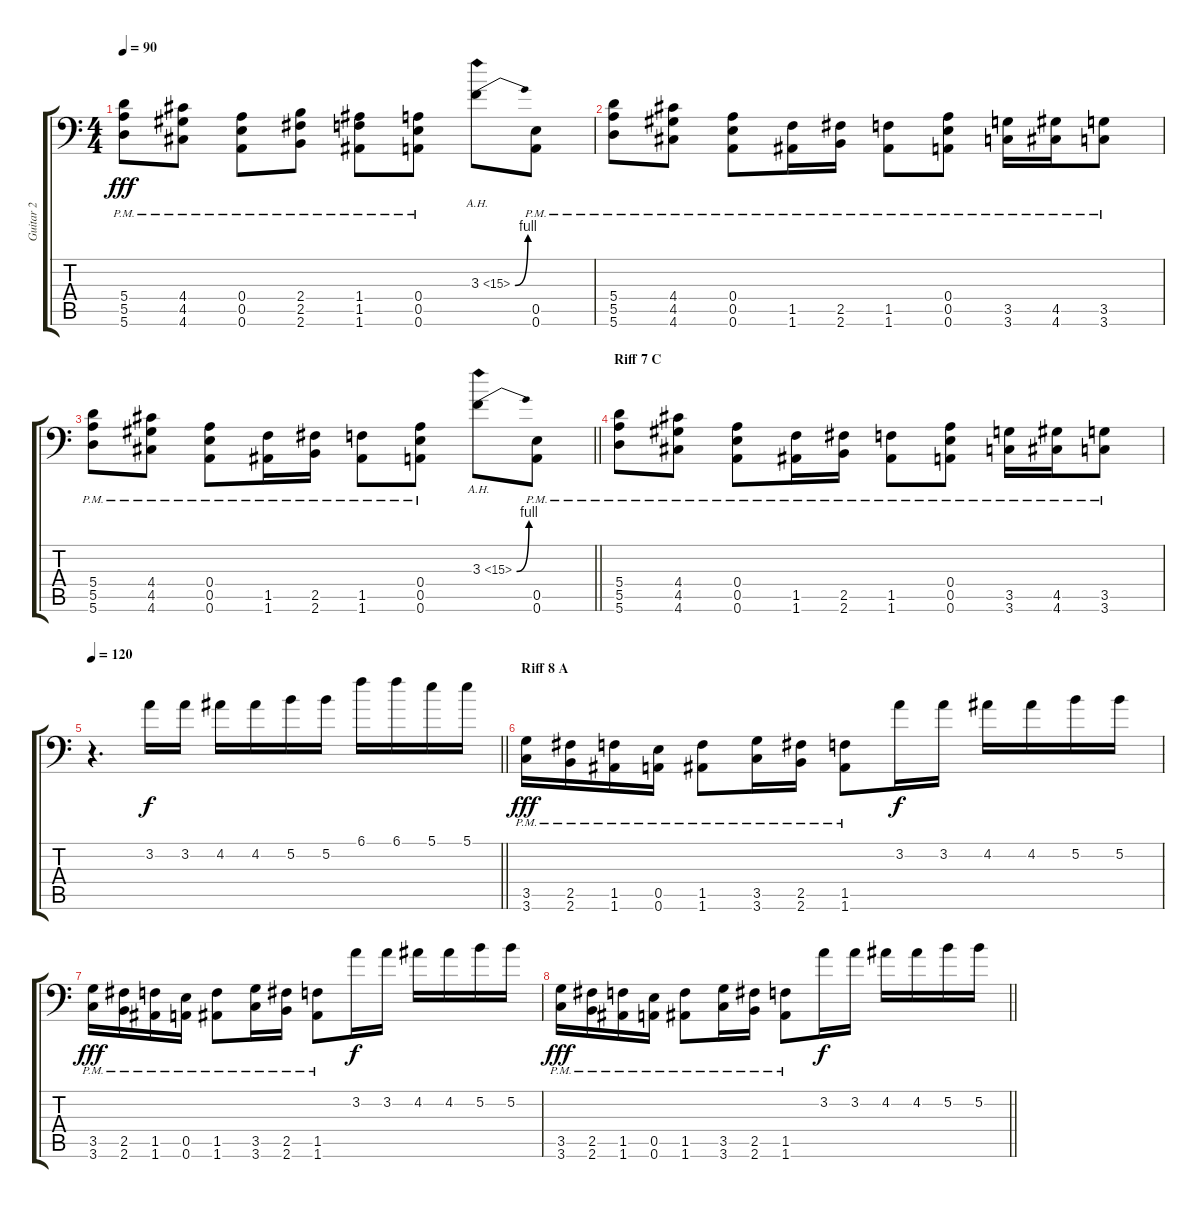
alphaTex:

\track ("Guitar 2" "Guitar 2") {instrument distortionguitar}
\staff {score tabs}
\tuning (B3 Gb3 D3 A2 E2 A1) {hide}
\ts (4 4)
\tempo 90
\clef f4
\ks c
(5.4{pm} 5.5{pm} 5.6{pm}).8{dy fff} (4.4{pm} 4.5{pm} 4.6{pm}).8 (0.4{pm} 0.5{pm} 0.6{pm}).8 (2.4{pm} 2.5{pm} 2.6{pm}).8 (1.4{pm} 1.5{pm} 1.6{pm}).8 (0.4{pm} 0.5{pm} 0.6{pm}).8 3.3{be (bend 0 0 60 4) ah 12}.8 (0.5{pm} 0.6{pm}).8 |
(5.4{pm} 5.5{pm} 5.6{pm}).8 (4.4{pm} 4.5{pm} 4.6{pm}).8 (0.4{pm} 0.5{pm} 0.6{pm}).8 (1.5{pm} 1.6{pm}).16 (2.5{pm} 2.6{pm}).16 (1.5{pm} 1.6{pm}).8 (0.4{pm} 0.5{pm} 0.6{pm}).8 (3.5{pm} 3.6{pm}).16 (4.5{pm} 4.6{pm}).16 (3.5{pm} 3.6{pm}).8 |
\barLineRight lightlight
(5.4{pm} 5.5{pm} 5.6{pm}).8 (4.4{pm} 4.5{pm} 4.6{pm}).8 (0.4{pm} 0.5{pm} 0.6{pm}).8 (1.5{pm} 1.6{pm}).16 (2.5{pm} 2.6{pm}).16 (1.5{pm} 1.6{pm}).8 (0.4{pm} 0.5{pm} 0.6{pm}).8 3.3{be (bend 0 0 60 4) ah 12}.8 (0.5{pm} 0.6{pm}).8 |
\section ("" "Riff 7 C")
(5.4{pm} 5.5{pm} 5.6{pm}).8 (4.4{pm} 4.5{pm} 4.6{pm}).8 (0.4{pm} 0.5{pm} 0.6{pm}).8 (1.5{pm} 1.6{pm}).16 (2.5{pm} 2.6{pm}).16 (1.5{pm} 1.6{pm}).8 (0.4{pm} 0.5{pm} 0.6{pm}).8 (3.5{pm} 3.6{pm}).16 (4.5{pm} 4.6{pm}).16 (3.5{pm} 3.6{pm}).8 |
\tempo 120
\barLineRight lightlight
r.4{d} 3.2.16{dy f} 3.2.16 4.2.16 4.2.16 5.2.16 5.2.16 6.1.16 6.1.16 5.1.16 5.1.16 |
\section ("" "Riff 8 A")
(3.5{pm} 3.6{pm}).16{dy fff} (2.5{pm} 2.6{pm}).16 (1.5{pm} 1.6{pm}).16 (0.5{pm} 0.6{pm}).16 (1.5{pm} 1.6{pm}).8 (3.5{pm} 3.6{pm}).16 (2.5{pm} 2.6{pm}).16 (1.5{pm} 1.6{pm}).8 3.2.16{dy f} 3.2.16 4.2.16 4.2.16 5.2.16 5.2.16 |
(3.5{pm} 3.6{pm}).16{dy fff} (2.5{pm} 2.6{pm}).16 (1.5{pm} 1.6{pm}).16 (0.5{pm} 0.6{pm}).16 (1.5{pm} 1.6{pm}).8 (3.5{pm} 3.6{pm}).16 (2.5{pm} 2.6{pm}).16 (1.5{pm} 1.6{pm}).8 3.2.16{dy f} 3.2.16 4.2.16 4.2.16 5.2.16 5.2.16 |
\barLineRight lightlight
(3.5{pm} 3.6{pm}).16{dy fff} (2.5{pm} 2.6{pm}).16 (1.5{pm} 1.6{pm}).16 (0.5{pm} 0.6{pm}).16 (1.5{pm} 1.6{pm}).8 (3.5{pm} 3.6{pm}).16 (2.5{pm} 2.6{pm}).16 (1.5{pm} 1.6{pm}).8 3.2.16{dy f} 3.2.16 4.2.16 4.2.16 5.2.16 5.2.16
